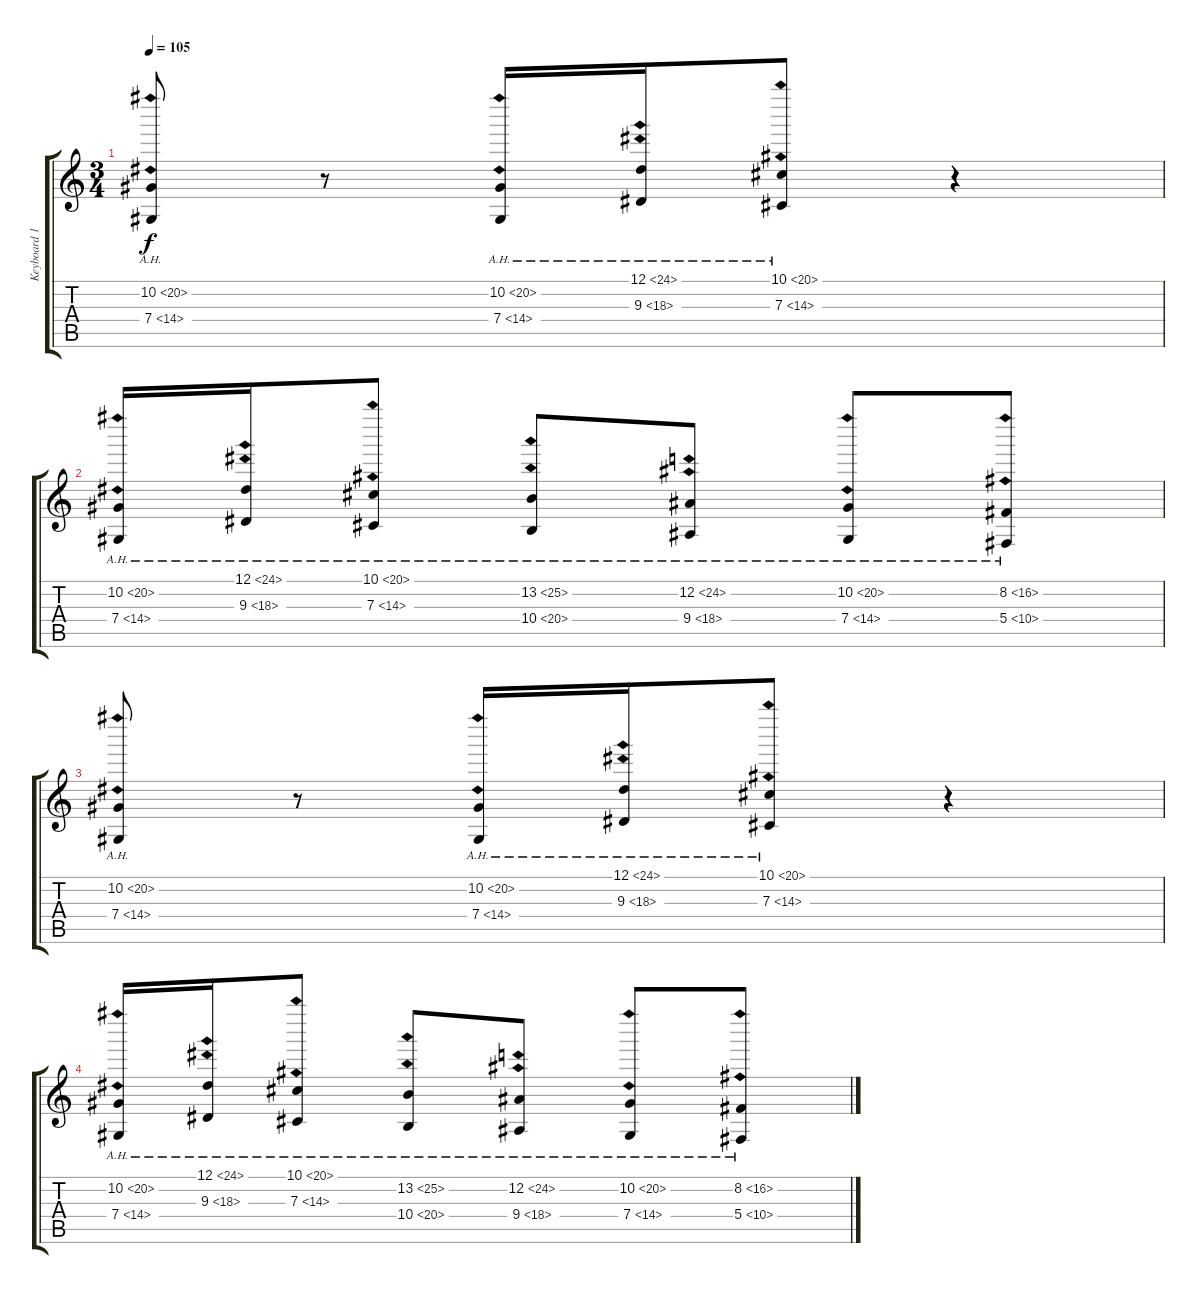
\track ("Keyboard 1" "Keyboard 1") {instrument synthstrings2}
\staff {score tabs}
\tuning (Eb4 Bb3 Gb3 Db3 Ab2 Eb2) {hide}
\ts (3 4)
\tempo 105
\clef g2
\ks c
(10.2{ah 10} 7.4{ah 7}).8{dy f} r.8 (10.2{ah 10} 7.4{ah 7}).16 (12.1{ah 12} 9.3{ah 9}).16 (10.1{ah 10} 7.3{ah 7}).8 r.4 |
(10.2{ah 10} 7.4{ah 7}).16 (12.1{ah 12} 9.3{ah 9}).16 (10.1{ah 10} 7.3{ah 7}).8 (13.2{ah 12} 10.4{ah 10}).8 (12.2{ah 12} 9.4{ah 9}).8 (10.2{ah 10} 7.4{ah 7}).8 (8.2{ah 8} 5.4{ah 5}).8 |
(10.2{ah 10} 7.4{ah 7}).8 r.8 (10.2{ah 10} 7.4{ah 7}).16 (12.1{ah 12} 9.3{ah 9}).16 (10.1{ah 10} 7.3{ah 7}).8 r.4 |
(10.2{ah 10} 7.4{ah 7}).16 (12.1{ah 12} 9.3{ah 9}).16 (10.1{ah 10} 7.3{ah 7}).8 (13.2{ah 12} 10.4{ah 10}).8 (12.2{ah 12} 9.4{ah 9}).8 (10.2{ah 10} 7.4{ah 7}).8 (8.2{ah 8} 5.4{ah 5}).8
